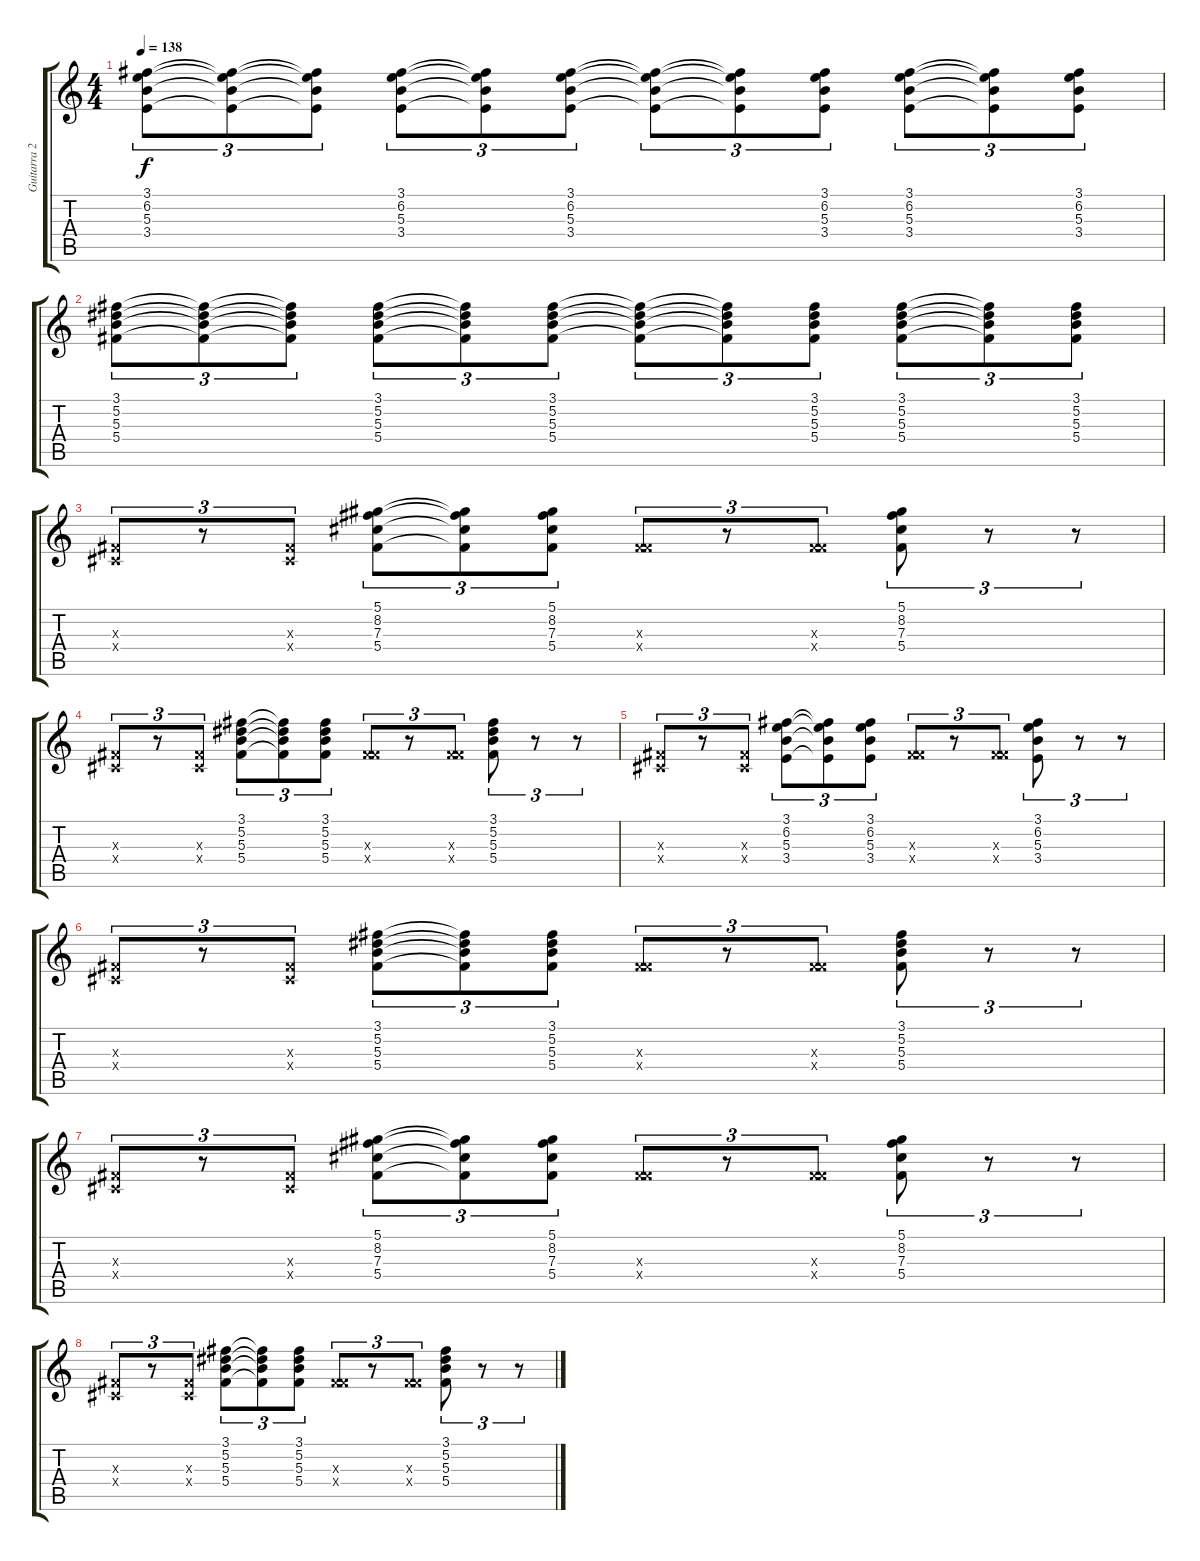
\track ("Guitarra 2" "Guitarra 2") {instrument acousticguitarsteel}
\staff {score tabs}
\tuning (Eb4 Bb3 Gb3 Db3 Ab2 Eb2) {hide}
\ts (4 4)
\tempo 138
\clef g2
\ks c
(3.1 6.2 5.3 3.4).8{tu (3 2) dy f} (3.1{t} 6.2{t} 5.3{t} 3.4{t}).8{tu (3 2)} (3.1{t} 6.2{t} 5.3{t} 3.4{t}).8{tu (3 2)} (3.1 6.2 5.3 3.4).8{tu (3 2)} (3.1{t} 6.2{t} 5.3{t} 3.4{t}).8{tu (3 2)} (3.1 6.2 5.3 3.4).8{tu (3 2)} (3.1{t} 6.2{t} 5.3{t} 3.4{t}).8{tu (3 2)} (3.1{t} 6.2{t} 5.3{t} 3.4{t}).8{tu (3 2)} (3.1 6.2 5.3 3.4).8{tu (3 2)} (3.1 6.2 5.3 3.4).8{tu (3 2)} (3.1{t} 6.2{t} 5.3{t} 3.4{t}).8{tu (3 2)} (3.1 6.2 5.3 3.4).8{tu (3 2)} |
(3.1 5.2 5.3 5.4).8{tu (3 2)} (3.1{t} 5.2{t} 5.3{t} 5.4{t}).8{tu (3 2)} (3.1{t} 5.2{t} 5.3{t} 5.4{t}).8{tu (3 2)} (3.1 5.2 5.3 5.4).8{tu (3 2)} (3.1{t} 5.2{t} 5.3{t} 5.4{t}).8{tu (3 2)} (3.1 5.2 5.3 5.4).8{tu (3 2)} (3.1{t} 5.2{t} 5.3{t} 5.4{t}).8{tu (3 2)} (3.1{t} 5.2{t} 5.3{t} 5.4{t}).8{tu (3 2)} (3.1 5.2 5.3 5.4).8{tu (3 2)} (3.1 5.2 5.3 5.4).8{tu (3 2)} (3.1{t} 5.2{t} 5.3{t} 5.4{t}).8{tu (3 2)} (3.1 5.2 5.3 5.4).8{tu (3 2)} |
(0.3{x} 0.4{x}).8{tu (3 2)} r.8{tu (3 2)} (0.3{x} 0.4{x}).8{tu (3 2)} (5.1 8.2 7.3 5.4).8{tu (3 2)} (5.1{t} 8.2{t} 7.3{t} 5.4{t}).8{tu (3 2)} (5.1 8.2 7.3 5.4).8{tu (3 2)} (0.3{x} 5.4{x}).8{tu (3 2)} r.8{tu (3 2)} (0.3{x} 5.4{x}).8{tu (3 2)} (5.1 8.2 7.3 5.4).8{tu (3 2)} r.8{tu (3 2)} r.8{tu (3 2)} |
(0.3{x} 0.4{x}).8{tu (3 2)} r.8{tu (3 2)} (0.3{x} 0.4{x}).8{tu (3 2)} (3.1 5.2 5.3 5.4).8{tu (3 2)} (3.1{t} 5.2{t} 5.3{t} 5.4{t}).8{tu (3 2)} (3.1 5.2 5.3 5.4).8{tu (3 2)} (0.3{x} 5.4{x}).8{tu (3 2)} r.8{tu (3 2)} (0.3{x} 5.4{x}).8{tu (3 2)} (3.1 5.2 5.3 5.4).8{tu (3 2)} r.8{tu (3 2)} r.8{tu (3 2)} |
(0.3{x} 0.4{x}).8{tu (3 2)} r.8{tu (3 2)} (0.3{x} 0.4{x}).8{tu (3 2)} (3.1 6.2 5.3 3.4).8{tu (3 2)} (3.1{t} 6.2{t} 5.3{t} 3.4{t}).8{tu (3 2)} (3.1 6.2 5.3 3.4).8{tu (3 2)} (0.3{x} 5.4{x}).8{tu (3 2)} r.8{tu (3 2)} (0.3{x} 5.4{x}).8{tu (3 2)} (3.1 6.2 5.3 3.4).8{tu (3 2)} r.8{tu (3 2)} r.8{tu (3 2)} |
(0.3{x} 0.4{x}).8{tu (3 2)} r.8{tu (3 2)} (0.3{x} 0.4{x}).8{tu (3 2)} (3.1 5.2 5.3 5.4).8{tu (3 2)} (3.1{t} 5.2{t} 5.3{t} 5.4{t}).8{tu (3 2)} (3.1 5.2 5.3 5.4).8{tu (3 2)} (0.3{x} 5.4{x}).8{tu (3 2)} r.8{tu (3 2)} (0.3{x} 5.4{x}).8{tu (3 2)} (3.1 5.2 5.3 5.4).8{tu (3 2)} r.8{tu (3 2)} r.8{tu (3 2)} |
(0.3{x} 0.4{x}).8{tu (3 2)} r.8{tu (3 2)} (0.3{x} 0.4{x}).8{tu (3 2)} (5.1 8.2 7.3 5.4).8{tu (3 2)} (5.1{t} 8.2{t} 7.3{t} 5.4{t}).8{tu (3 2)} (5.1 8.2 7.3 5.4).8{tu (3 2)} (0.3{x} 5.4{x}).8{tu (3 2)} r.8{tu (3 2)} (0.3{x} 5.4{x}).8{tu (3 2)} (5.1 8.2 7.3 5.4).8{tu (3 2)} r.8{tu (3 2)} r.8{tu (3 2)} |
(0.3{x} 0.4{x}).8{tu (3 2)} r.8{tu (3 2)} (0.3{x} 0.4{x}).8{tu (3 2)} (3.1 5.2 5.3 5.4).8{tu (3 2)} (3.1{t} 5.2{t} 5.3{t} 5.4{t}).8{tu (3 2)} (3.1 5.2 5.3 5.4).8{tu (3 2)} (0.3{x} 5.4{x}).8{tu (3 2)} r.8{tu (3 2)} (0.3{x} 5.4{x}).8{tu (3 2)} (3.1 5.2 5.3 5.4).8{tu (3 2)} r.8{tu (3 2)} r.8{tu (3 2)}
